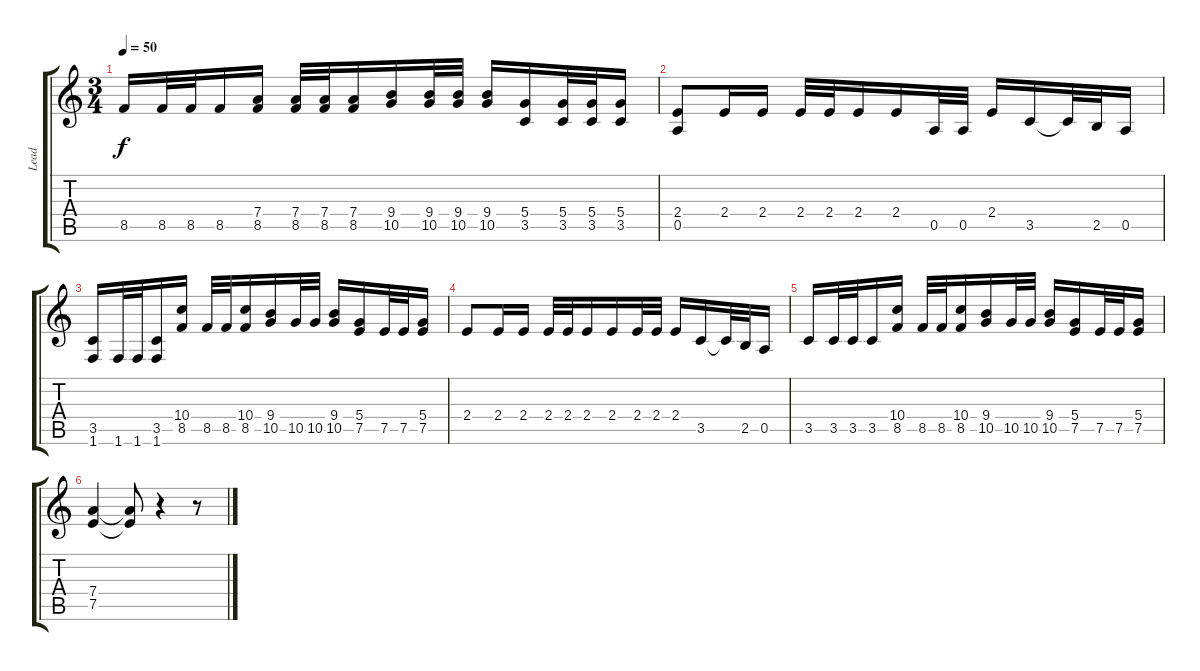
\track ("Lead" "Lead") {instrument distortionguitar}
\staff {score tabs}
\tuning (E4 B3 G3 D3 A2 E2) {hide}
\ts (3 4)
\tempo 50
\clef g2
\ks c
8.5.16{dy f} 8.5.32 8.5.32 8.5.16 (7.4 8.5).16 (7.4 8.5).32 (7.4 8.5).32 (7.4 8.5).16 (9.4 10.5).16 (9.4 10.5).32 (9.4 10.5).32 (9.4 10.5).16 (5.4 3.5).16 (5.4 3.5).32 (5.4 3.5).32 (5.4 3.5).16 |
(2.4 0.5).8 2.4.16 2.4.16 2.4.32 2.4.32 2.4.16 2.4.16 0.5.32 0.5.32 2.4.16 3.5.16 3.5{t}.32 2.5.32 0.5.16 |
(3.5 1.6).16 1.6.32 1.6.32 (3.5 1.6).16 (10.4 8.5).16 8.5.32 8.5.32 (10.4 8.5).16 (9.4 10.5).16 10.5.32 10.5.32 (9.4 10.5).16 (5.4 7.5).16 7.5.32 7.5.32 (5.4 7.5).16 |
2.4.8 2.4.16 2.4.16 2.4.32 2.4.32 2.4.16 2.4.16 2.4.32 2.4.32 2.4.16 3.5.16 3.5{t}.32 2.5.32 0.5.16 |
3.5.16 3.5.32 3.5.32 3.5.16 (10.4 8.5).16 8.5.32 8.5.32 (10.4 8.5).16 (9.4 10.5).16 10.5.32 10.5.32 (9.4 10.5).16 (5.4 7.5).16 7.5.32 7.5.32 (5.4 7.5).16 |
(7.4 7.5).4 (7.4{t} 7.5{t}).8 r.4 r.8
